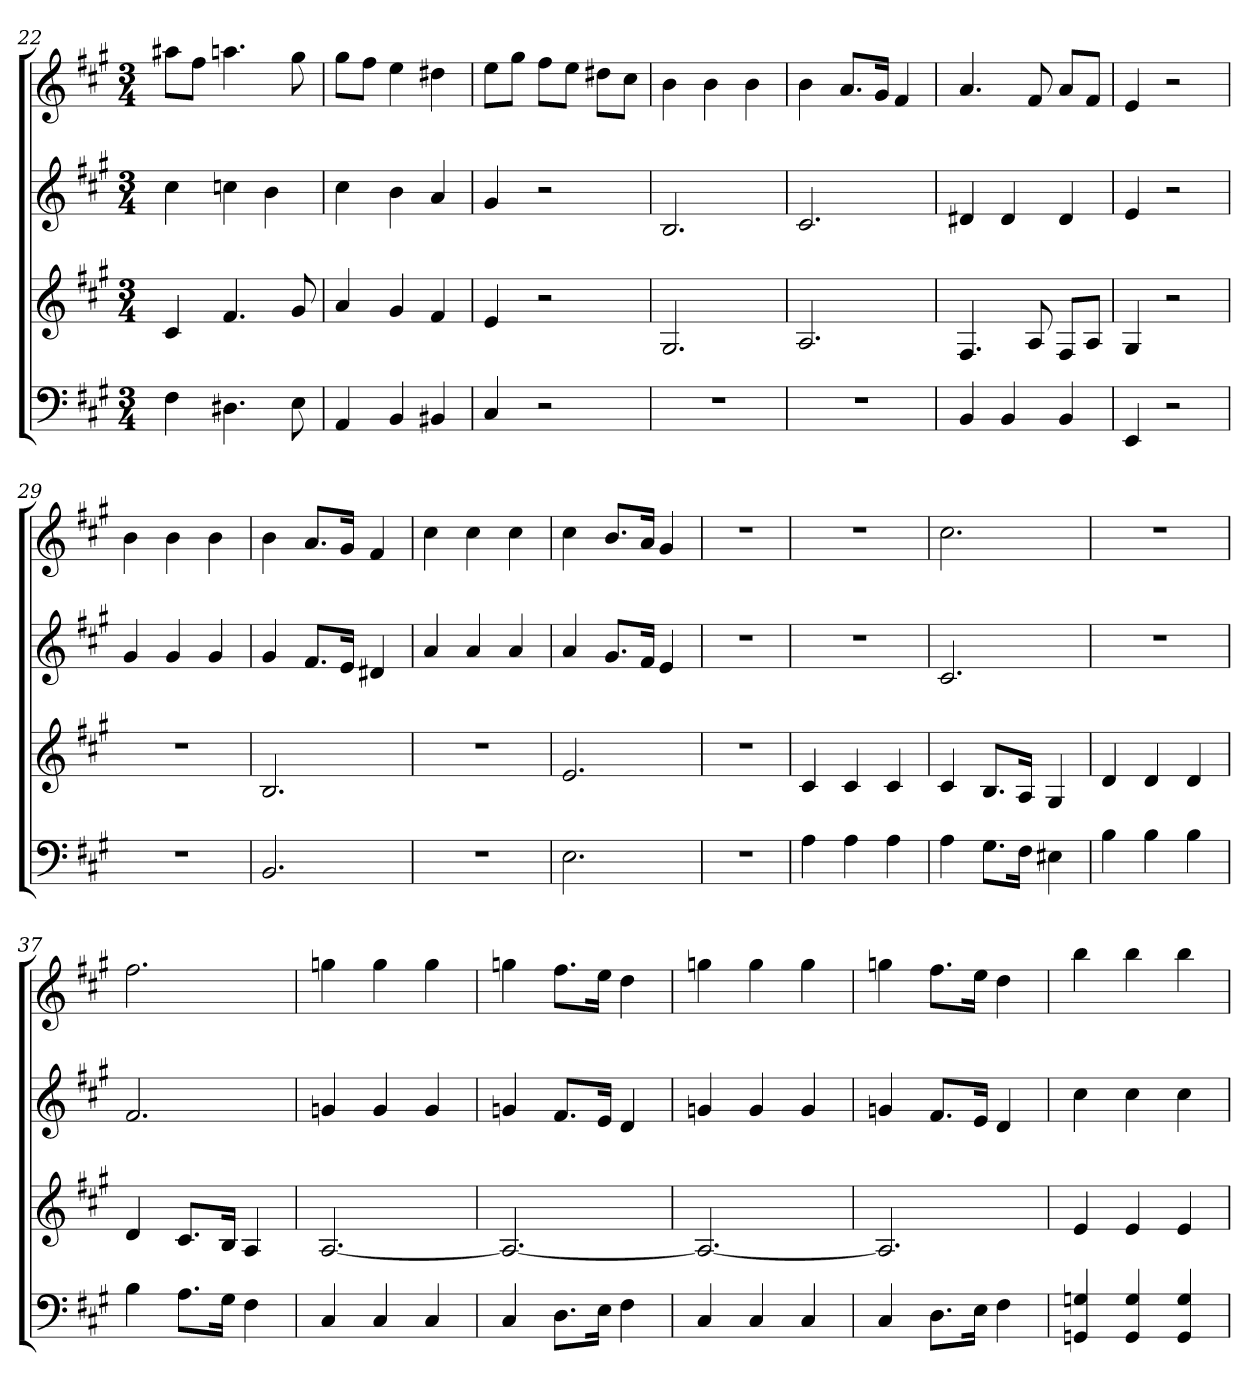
**kern	**kern	**kern	**kern
*part4	*part3	*part2	*part1
*staff4	*staff3	*staff2	*staff1
*k[f#c#g#]	*k[f#c#g#]	*k[f#c#g#]	*k[f#c#g#]
*A:	*A:	*A:	*A:
*M3/4	*M3/4	*M3/4	*M3/4
=22	=22	=22	=22
4F#	4c#	4cc#	8aa#XL
.	.	.	8ff#J
4.D#X	4.f#	4ccn	4.aan
.	.	4b	.
8E	8g#	.	8gg#
=23	=23	=23	=23
4AA	4a	4cc#	8gg#L
.	.	.	8ff#J
4BB	4g#	4b	4ee
4BB#X	4f#	4a	4dd#X
=24	=24	=24	=24
4C#	4e	4g#	8eeL
.	.	.	8gg#J
2r	2r	2r	8ff#L
.	.	.	8eeJ
.	.	.	8dd#XL
.	.	.	8cc#J
=25	=25	=25	=25
2.r	2.G#	2.B	4b
.	.	.	4b
.	.	.	4b
=26	=26	=26	=26
2.r	2.A	2.c#	4b
.	.	.	8.aL
.	.	.	16g#Jk
.	.	.	4f#
=27	=27	=27	=27
4BB	4.F#	4d#X	4.a
4BB	.	4d#	.
.	8A	.	8f#
4BB	8F#L	4d#	8aL
.	8AJ	.	8f#J
=28	=28	=28	=28
4EE	4G#	4e	4e
2r	2r	2r	2r
=29	=29	=29	=29
2.r	2.r	4g#	4b
.	.	4g#	4b
.	.	4g#	4b
=30	=30	=30	=30
2.BB	2.B	4g#	4b
.	.	8.f#L	8.aL
.	.	16eJk	16g#Jk
.	.	4d#X	4f#
=31	=31	=31	=31
2.r	2.r	4a	4cc#
.	.	4a	4cc#
.	.	4a	4cc#
=32	=32	=32	=32
2.E	2.e	4a	4cc#
.	.	8.g#L	8.bL
.	.	16f#Jk	16aJk
.	.	4e	4g#
=33	=33	=33	=33
2.r	2.r	2.r	2.r
=34	=34	=34	=34
4A	4c#	2.r	2.r
4A	4c#	.	.
4A	4c#	.	.
=35	=35	=35	=35
4A	4c#	2.c#	2.cc#
8.G#L	8.BL	.	.
16F#Jk	16AJk	.	.
4E#X	4G#	.	.
=36	=36	=36	=36
4B	4d	2.r	2.r
4B	4d	.	.
4B	4d	.	.
=37	=37	=37	=37
4B	4d	2.f#	2.ff#
8.AL	8.c#L	.	.
16G#Jk	16BJk	.	.
4F#	4A	.	.
=38	=38	=38	=38
4C#	[2.A	4gn	4ggn
4C#	.	4g	4gg
4C#	.	4g	4gg
=39	=39	=39	=39
4C#	2.A_	4gn	4ggn
8.DL	.	8.f#L	8.ff#L
16EJk	.	16eJk	16eeJk
4F#	.	4d	4dd
=40	=40	=40	=40
4C#	2.A_	4gn	4ggn
4C#	.	4g	4gg
4C#	.	4g	4gg
=41	=41	=41	=41
4C#	2.A]	4gn	4ggn
8.DL	.	8.f#L	8.ff#L
16EJk	.	16eJk	16eeJk
4F#	.	4d	4dd
=42	=42	=42	=42
4GGn 4Gn	4e	4cc#	4bb
4GG 4G	4e	4cc#	4bb
4GG 4G	4e	4cc#	4bb
=	=	=	=
*-	*-	*-	*-
